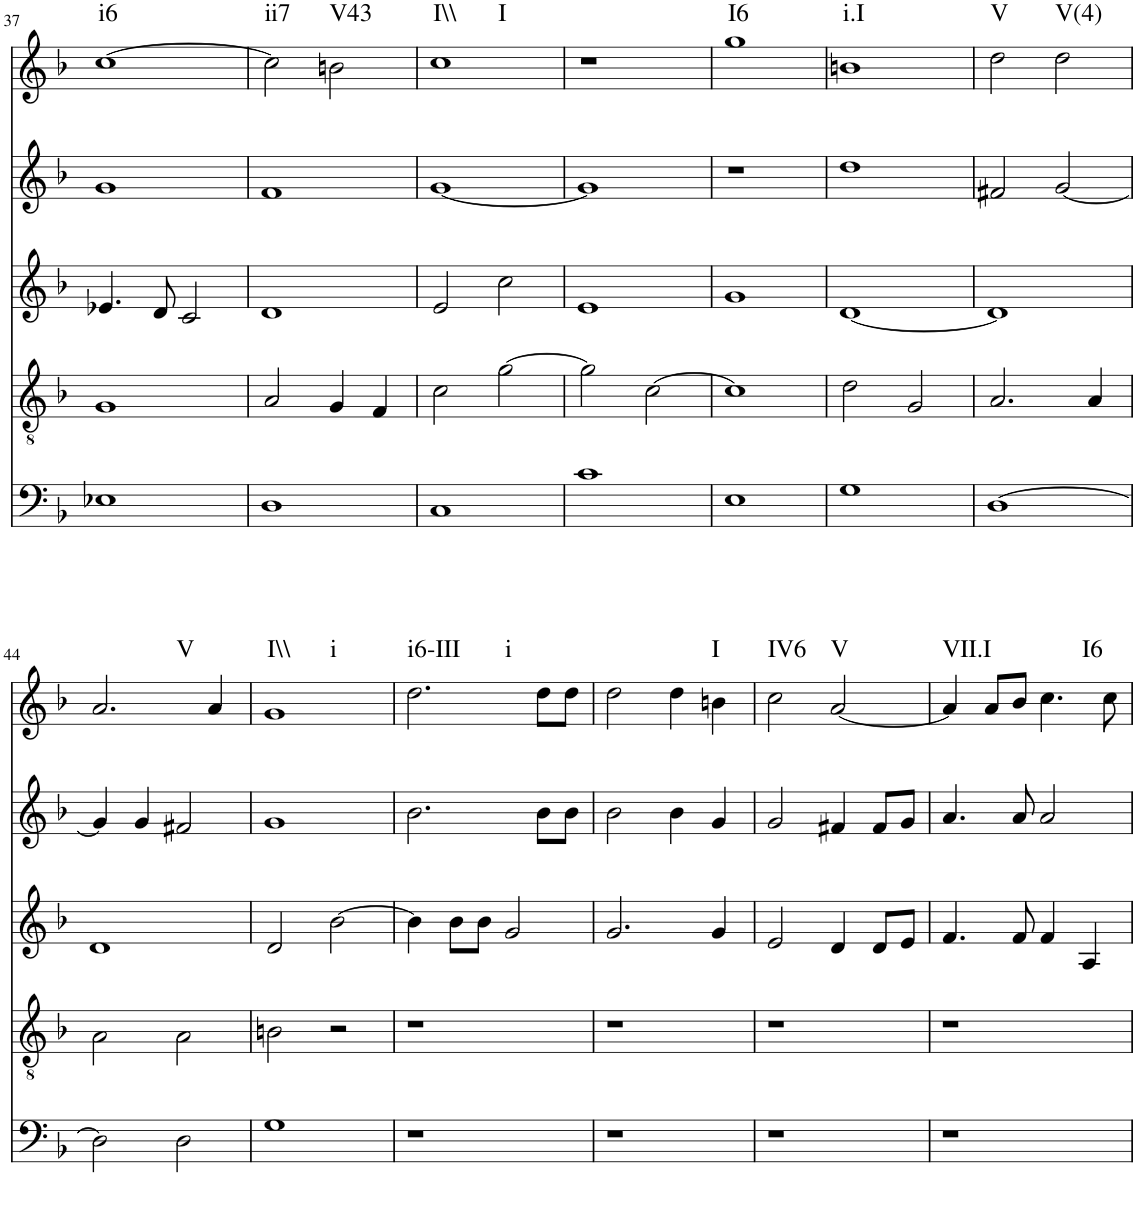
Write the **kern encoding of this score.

**kern	**kern	**kern	**kern	**kern	**harte
*part5	*part4	*part3	*part2	*part1	*part1
*staff5	*staff4	*staff3	*staff2	*staff1	*
*I"vox	*I"vox	*I"vox	*I"vox	*I"vox	*
!!LO:PB:g=z
*clefF4	*clefGv2	*clefG2	*clefG2	*clefG2	*
*k[b-]	*k[b-]	*k[b-]	*k[b-]	*k[b-]	*
*M4/4	*M4/4	*M4/4	*M4/4	*M4/4	*
=37	=37	=37	=37	=37	=37
!	!	!	!	!	!LO:H:kt=i6
1E-X	1G	4.e-X/	1g	[1cc	N
.	.	8d/	.	.	.
.	.	2c/	.	.	.
=38	=38	=38	=38	=38	=38
!	!	!	!	!	!LO:H:kt=ii7
1D	2A/	1d	1f	2cc\]	N
!	!	!	!	!	!LO:H:kt=V43
.	4G/	.	.	2bn\	N
.	4F/	.	.	.	.
=39	=39	=39	=39	=39	=39
!	!	!	!	!	!LO:H:n=1:kt=I\\
!	!	!	!	!	!LO:H:n=2:kt=I
1C	2c\	2e/	[1g	1cc	N N
.	[2g\	2cc\	.	.	.
=40	=40	=40	=40	=40	=40
1c	2g\]	1e	1g]	1r	.
.	[2c\	.	.	.	.
=41	=41	=41	=41	=41	=41
!	!	!	!	!	!LO:H:kt=I6
1E	1c]	1g	1r	1gg	N
=42	=42	=42	=42	=42	=42
!	!	!	!	!	!LO:H:kt=i.I
1G	2d\	[1d	1dd	1bn	N
.	2G/	.	.	.	.
=43	=43	=43	=43	=43	=43
!	!	!	!	!	!LO:H:kt=V
[1D	2.A/	1d]	2f#X/	2dd\	N
!	!	!	!	!	!LO:H:kt=V(4)
.	.	.	[2g/	2dd\	N
.	4A/	.	.	.	.
!!LO:LB:g=z
=44	=44	=44	=44	=44	=44
!	!	!	!	!	!LO:H:kt=V
2D\]	2A\	1d	4g/]	2.a/	N
.	.	.	4g/	.	.
2D\	2A\	.	2f#X/	.	.
.	.	.	.	4a/	.
=45	=45	=45	=45	=45	=45
!	!	!	!	!	!LO:H:n=1:kt=I\\
!	!	!	!	!	!LO:H:n=2:kt=i
1G	2Bn\	2d/	1g	1g	N N
.	2r	[2b-\	.	.	.
=46	=46	=46	=46	=46	=46
!	!	!	!	!	!LO:H:n=1:kt=i6-III
!	!	!	!	!	!LO:H:n=2:kt=i
1r	1r	4b-\]	2.b-\	2.dd\	N N
.	.	8b-\L	.	.	.
.	.	8b-\J	.	.	.
.	.	2g/	.	.	.
.	.	.	8b-\L	8dd\L	.
.	.	.	8b-\J	8dd\J	.
=47	=47	=47	=47	=47	=47
1r	1r	2.g/	2b-\	2dd\	.
.	.	.	4b-\	4dd\	.
!	!	!	!	!	!LO:H:kt=I
.	.	4g/	4g/	4bn\	N
=48	=48	=48	=48	=48	=48
!	!	!	!	!	!LO:H:kt=IV6
1r	1r	2e/	2g/	2cc\	N
!	!	!	!	!	!LO:H:kt=V
.	.	4d/	4f#X/	[2a/	N
.	.	8d/L	8f#/L	.	.
.	.	8e/J	8g/J	.	.
=49	=49	=49	=49	=49	=49
!	!	!	!	!	!LO:H:kt=VII.I
1r	1r	4.f/	4.a/	4a/]	N
.	.	.	.	8a/L	.
.	.	8f/	8a/	8b-/J	.
!	!	!	!	!	!LO:H:kt=I6
.	.	4f/	2a/	4.cc\	N
.	.	4A/	.	.	.
.	.	.	.	8cc\	.
=	=	=	=	=	=
*-	*-	*-	*-	*-	*-
